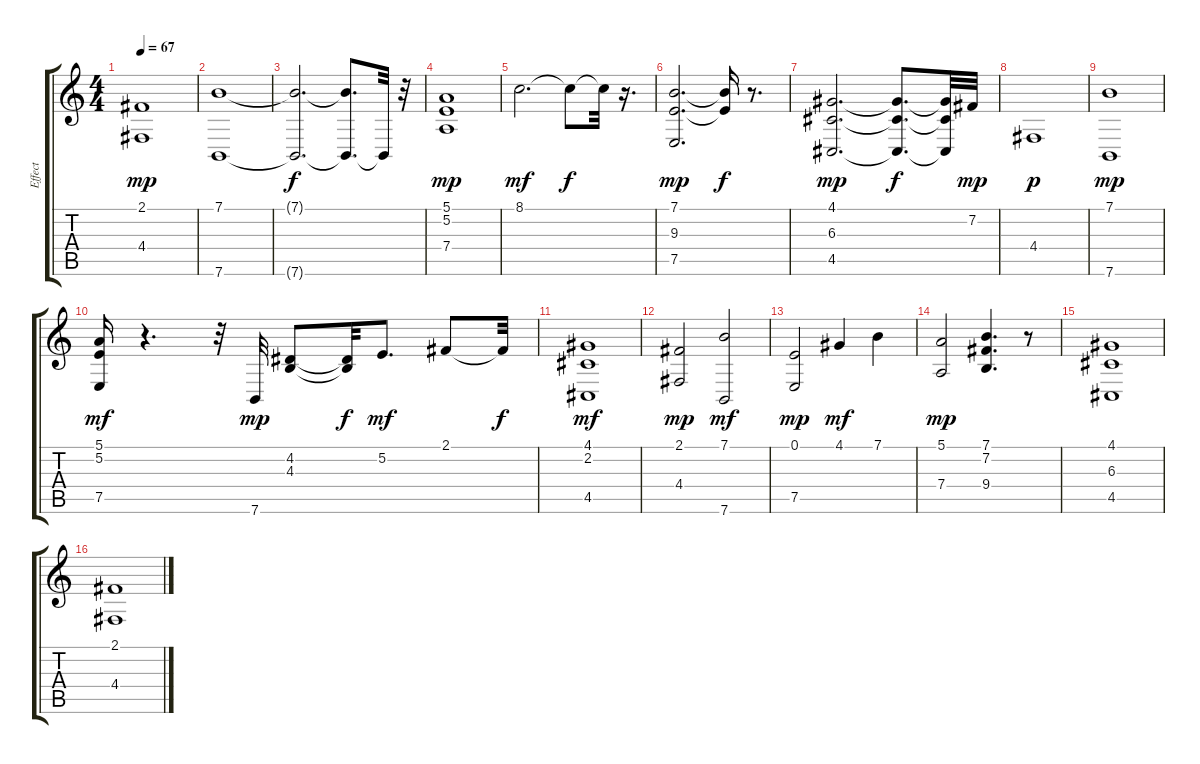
\track ("Effect" "Effect") {instrument stringensemble2}
\staff {score tabs}
\tuning (E4 B3 G3 D3 A2 E2) {hide}
\ts (4 4)
\tempo 67
\clef g2
\ks c
(2.1 4.4).1{dy mp} |
(7.1 7.6).1 |
(7.1{t} 7.6{t}).2{d dy f} (7.1{t} 7.6{t}).8{d} 7.6{t}.32 r.32 |
(5.1 5.2 7.4).1{dy mp} |
8.1.2{d dy mf} 8.1{t}.8{dy f} 8.1{t}.32 r.16{d} |
(7.1 9.3 7.5).2{d dy mp} (7.1{t} 9.3{t}).16{dy f} r.8{d} |
(4.1 6.3 4.5).2{d dy mp} (4.1{t} 6.3{t} 4.5{t}).8{d dy f} (4.1{t} 6.3{t} 4.5{t}).32 7.2.32{dy mp} |
4.4.1{dy p} |
(7.1 7.6).1{dy mp} |
(5.1 5.2 7.5).16{dy mf} r.4{d} r.32 7.6.32{dy mp} (4.2 4.3).8 (4.2{t} 4.3{t}).32{dy f} 5.2.8{d dy mf} 2.1.8 2.1{t}.32{dy f} |
(4.1 2.2 4.5).1{dy mf} |
(2.1 4.4).2{dy mp} (7.1 7.6).2{dy mf} |
(0.1 7.5).2{dy mp} 4.1.4{dy mf} 7.1.4 |
(5.1 7.4).2{dy mp} (7.1 7.2 9.4).4{d} r.8 |
(4.1 6.3 4.5).1 |
(2.1 4.4).1
